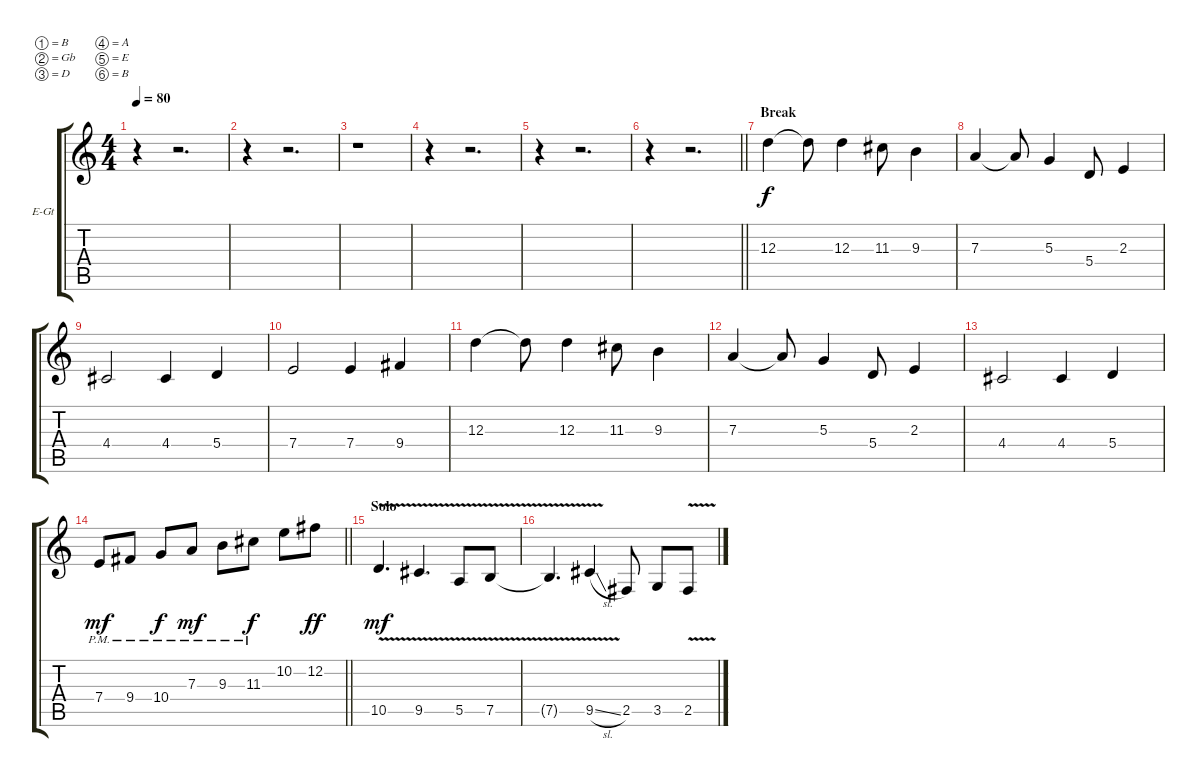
\bracketExtendMode groupsimilarinstruments
\firstSystemTrackNameOrientation horizontal
\otherSystemsTrackNameOrientation horizontal
\track ("Lead & Solo Guitar" "E-Gt") {instrument distortionguitar}
\staff {score tabs}
\tuning (B3 Gb3 D3 A2 E2 B1)
\ts (4 4)
\tempo 80
\clef g2
\ks c
r.4{dy ff} r.2{d} |
r.4 r.2{d} |
r.1 |
r.4 r.2{d} |
r.4 r.2{d} |
\barLineRight lightlight
r.4 r.2{d} |
\section ("" "Break")
12.3.4{dy f} 12.3{t}.8 12.3.4 11.3.8 9.3.4 |
7.3.4 7.3{t}.8 5.3.4 5.4.8 2.3.4 |
4.4.2 4.4.4 5.4.4 |
7.4.2 7.4.4 9.4.4 |
12.3.4 12.3{t}.8 12.3.4 11.3.8 9.3.4 |
7.3.4 7.3{t}.8 5.3.4 5.4.8 2.3.4 |
4.4.2 4.4.4 5.4.4 |
\barLineRight lightlight
7.4{pm}.8{dy mf} 9.4{pm}.8 10.4{pm}.8{dy f} 7.3{pm}.8{dy mf} 9.3{pm}.8 11.3{pm}.8{dy f} 10.2.8 12.2.8{dy ff} |
\section ("" "Solo")
10.5{v}.4{d dy mf} 9.5{v}.4{d} 5.5{v}.8 7.5{v}.8 |
7.5{v t}.4{d} 9.5{v sl}.4 2.5.8 3.5.8 2.5{v}.8
